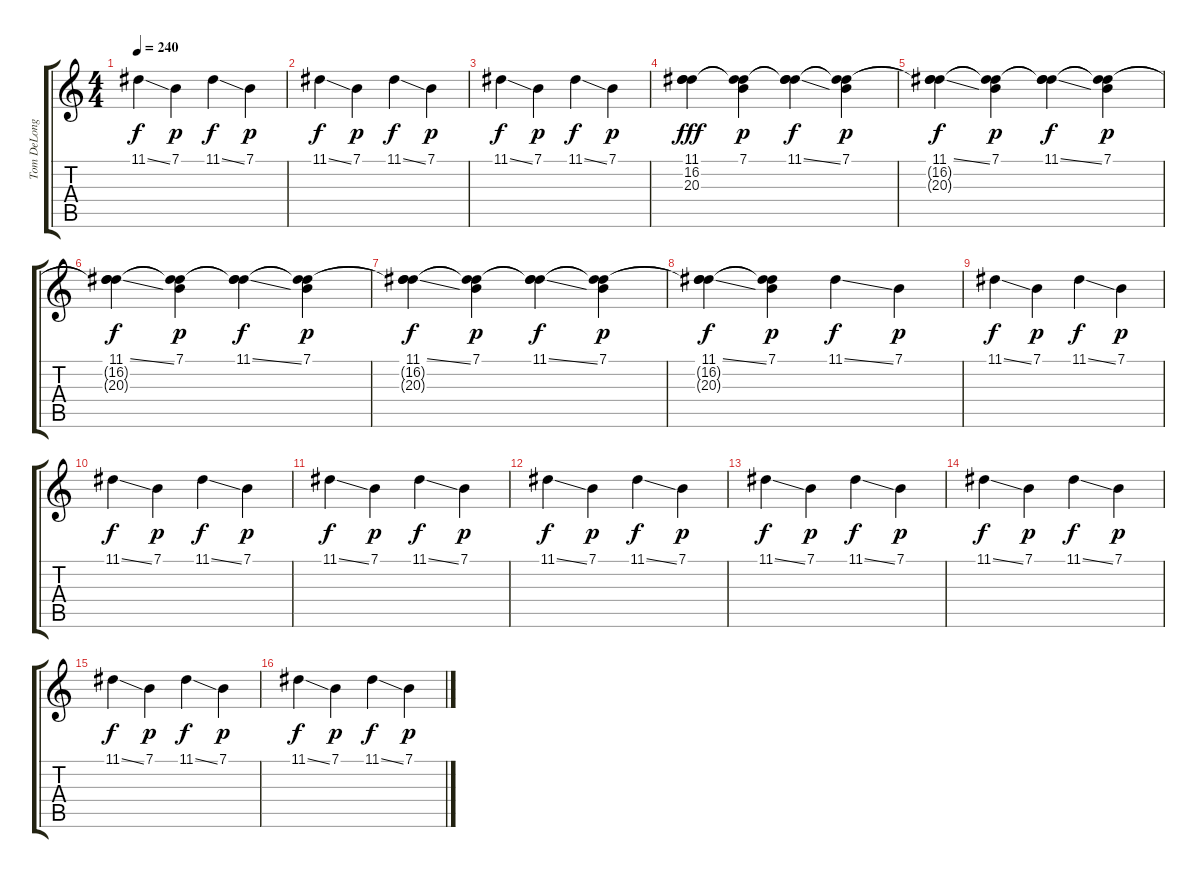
\track ("Tom DeLonge - Vocal 2" "Tom DeLong") {instrument lead2sawtooth}
\staff {score tabs}
\tuning (E4 B3 G3 D3 A2 E2) {hide}
\ts (4 4)
\tempo 240
\clef g2
\ks c
11.1{ss}.4{dy f} 7.1.4{dy p} 11.1{ss}.4{dy f} 7.1.4{dy p} |
11.1{ss}.4{dy f volume 7} 7.1.4{dy p} 11.1{ss}.4{dy f} 7.1.4{dy p} |
11.1{ss}.4{dy f} 7.1.4{dy p} 11.1{ss}.4{dy f} 7.1.4{dy p} |
(11.1 16.2 20.3).4{dy fff volume 9} (7.1 16.2{t} 20.3{t}).4{dy p} (11.1{ss} 16.2{t} 20.3{t}).4{dy f} (7.1 16.2{t} 20.3{t}).4{dy p} |
(11.1{ss} 16.2{t} 20.3{t}).4{dy f} (7.1 16.2{t} 20.3{t}).4{dy p} (11.1{ss} 16.2{t} 20.3{t}).4{dy f} (7.1 16.2{t} 20.3{t}).4{dy p} |
(11.1{ss} 16.2{t} 20.3{t}).4{dy f} (7.1 16.2{t} 20.3{t}).4{dy p} (11.1{ss} 16.2{t} 20.3{t}).4{dy f} (7.1 16.2{t} 20.3{t}).4{dy p} |
(11.1{ss} 16.2{t} 20.3{t}).4{dy f} (7.1 16.2{t} 20.3{t}).4{dy p} (11.1{ss} 16.2{t} 20.3{t}).4{dy f} (7.1 16.2{t} 20.3{t}).4{dy p} |
(11.1{ss} 16.2{t} 20.3{t}).4{dy f} (7.1 16.2{t} 20.3{t}).4{dy p} 11.1{ss}.4{dy f} 7.1.4{dy p} |
11.1{ss}.4{dy f volume 13} 7.1.4{dy p} 11.1{ss}.4{dy f} 7.1.4{dy p} |
11.1{ss}.4{dy f} 7.1.4{dy p} 11.1{ss}.4{dy f} 7.1.4{dy p} |
11.1{ss}.4{dy f} 7.1.4{dy p} 11.1{ss}.4{dy f} 7.1.4{dy p} |
11.1{ss}.4{dy f volume 16} 7.1.4{dy p} 11.1{ss}.4{dy f} 7.1.4{dy p} |
11.1{ss}.4{dy f} 7.1.4{dy p} 11.1{ss}.4{dy f} 7.1.4{dy p} |
11.1{ss}.4{dy f} 7.1.4{dy p} 11.1{ss}.4{dy f} 7.1.4{dy p} |
11.1{ss}.4{dy f} 7.1.4{dy p} 11.1{ss}.4{dy f} 7.1.4{dy p} |
11.1{ss}.4{dy f} 7.1.4{dy p} 11.1{ss}.4{dy f} 7.1.4{dy p}
